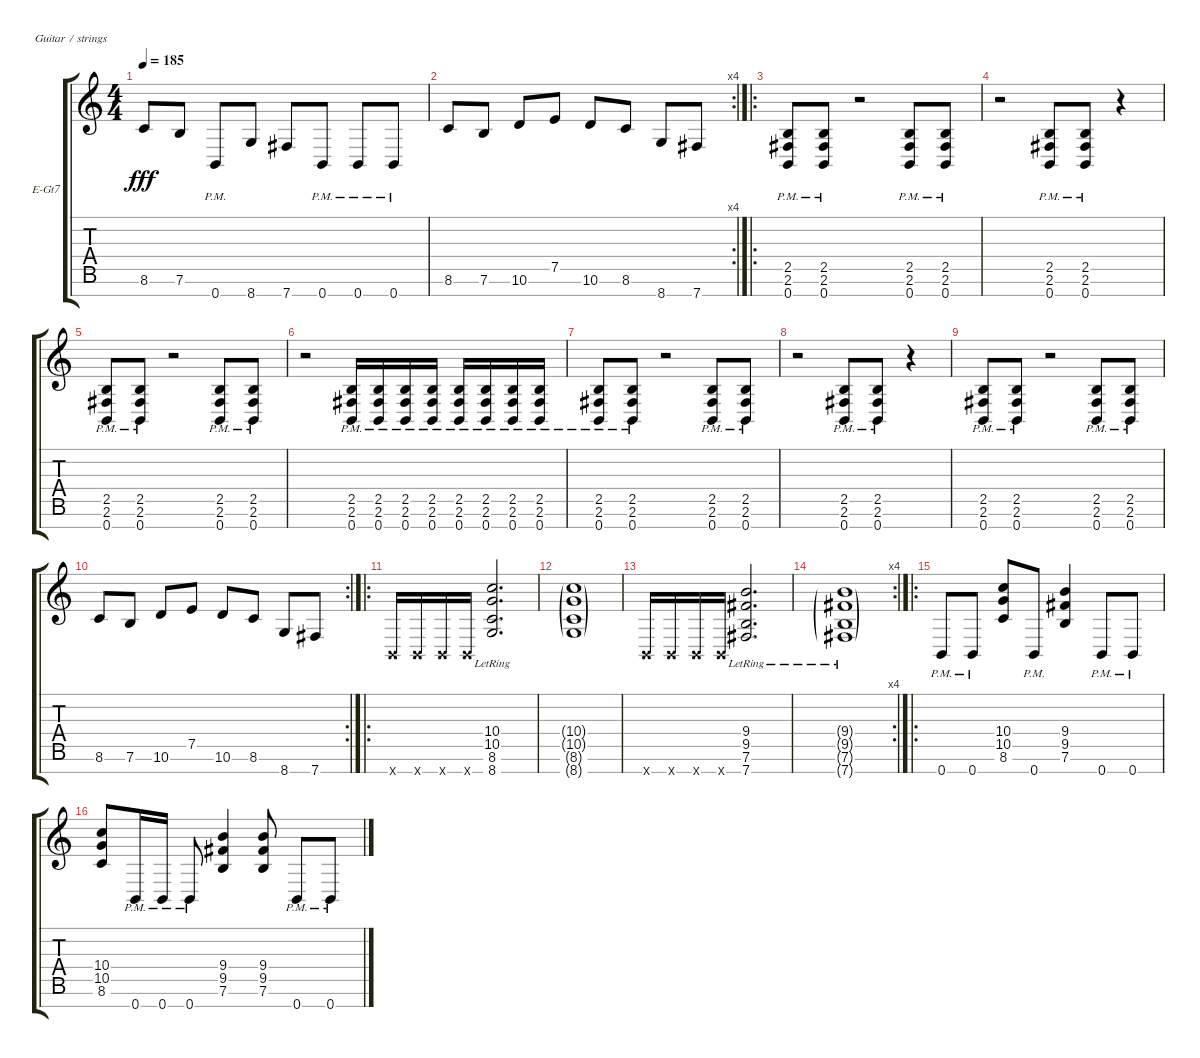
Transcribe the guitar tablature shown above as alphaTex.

\bracketExtendMode groupsimilarinstruments
\firstSystemTrackNameOrientation horizontal
\otherSystemsTrackNameOrientation horizontal
\track ("Rhythm Guitar" "E-Gt7") {instrument distortionguitar}
\staff {score tabs}
\tuning (E4 B3 G3 D3 A2 E2 B1)
\ts (4 4)
\tempo 185
\clef g2
\scale
0.49413
\ks c
8.6.8{dy fff} 7.6.8 0.7{pm}.8 8.7.8 7.7.8 0.7{pm}.8 0.7{pm}.8 0.7{pm}.8 |
\rc 4
\scale
0.505786 8.6.8 7.6.8 10.6.8 7.5.8 10.6.8 8.6.8 8.7.8 7.7.8 |
\ro
\scale
0.275553 (0.7{pm} 2.6{pm} 2.5{pm}).8 (0.7{pm} 2.6{pm} 2.5{pm}).8 r.2 (0.7{pm} 2.6{pm} 2.5{pm}).8 (0.7{pm} 2.6{pm} 2.5{pm}).8 |
\scale
0.210961 r.2 (2.6{pm} 2.5{pm} 0.7).8 (0.7{pm} 2.6{pm} 2.5{pm}).8 r.4 |
\scale
0.216949 (2.6{pm} 2.5{pm} 0.7).8 (0.7{pm} 2.6{pm} 2.5{pm}).8 r.2 (2.6{pm} 2.5{pm} 0.7).8 (0.7{pm} 2.6{pm} 2.5{pm}).8 |
\scale
0.29661 r.2 (0.7{pm} 2.6{pm} 2.5{pm}).16 (0.7{pm} 2.6{pm} 2.5{pm}).16 (0.7{pm} 2.6{pm} 2.5{pm}).16 (0.7{pm} 2.6{pm} 2.5{pm}).16 (0.7{pm} 2.6{pm} 2.5{pm}).16 (0.7{pm} 2.6{pm} 2.5{pm}).16 (0.7{pm} 2.5{pm} 2.6{pm}).16 (0.7{pm} 2.6{pm} 2.5{pm}).16 |
\scale
0.287919 (0.7{pm} 2.6{pm} 2.5{pm}).8 (0.7{pm} 2.6{pm} 2.5{pm}).8 r.2 (0.7{pm} 2.6{pm} 2.5{pm}).8 (0.7{pm} 2.6{pm} 2.5{pm}).8 |
\scale
0.196198 r.2 (2.6{pm} 2.5{pm} 0.7).8 (0.7{pm} 2.6{pm} 2.5{pm}).8 r.4 |
\scale
0.233378 (2.6{pm} 2.5{pm} 0.7).8 (0.7{pm} 2.6{pm} 2.5{pm}).8 r.2 (2.6{pm} 2.5{pm} 0.7).8 (0.7{pm} 2.6{pm} 2.5{pm}).8 |
\rc 2
\scale
0.283046 8.6.8 7.6.8 10.6.8 7.5.8 10.6.8 8.6.8 8.7.8 7.7.8 |
\ro
\scale
0.367742 0.7{x}.16 0.7{x}.16 0.7{x}.16 0.7{x}.16 (8.7 8.6 10.5{lr} 10.4).2{d} |
\scale
0.135484 (8.7{g} 8.6{g} 10.5{g} 10.4{g}).1 |
\scale
0.336965 0.7{x}.16 0.7{x}.16 0.7{x}.16 0.7{x}.16 (7.7 7.6 9.5{lr} 9.4).2{d} |
\rc 4
\scale
0.159586 (7.7{g} 7.6{g} 9.5{g lr} 9.4{g}).1 |
\ro
0.7{pm}.8 0.7{pm}.8 (8.6 10.5 10.4).8 0.7{pm}.8 (7.6 9.5 9.4).4 0.7{pm}.8 0.7{pm}.8 |
(8.6 10.5 10.4).8 0.7{pm}.16 0.7{pm}.16 0.7{pm}.8 (7.6 9.5 9.4).4 (7.6 9.5 9.4).8 0.7{pm}.8 0.7{pm}.8
